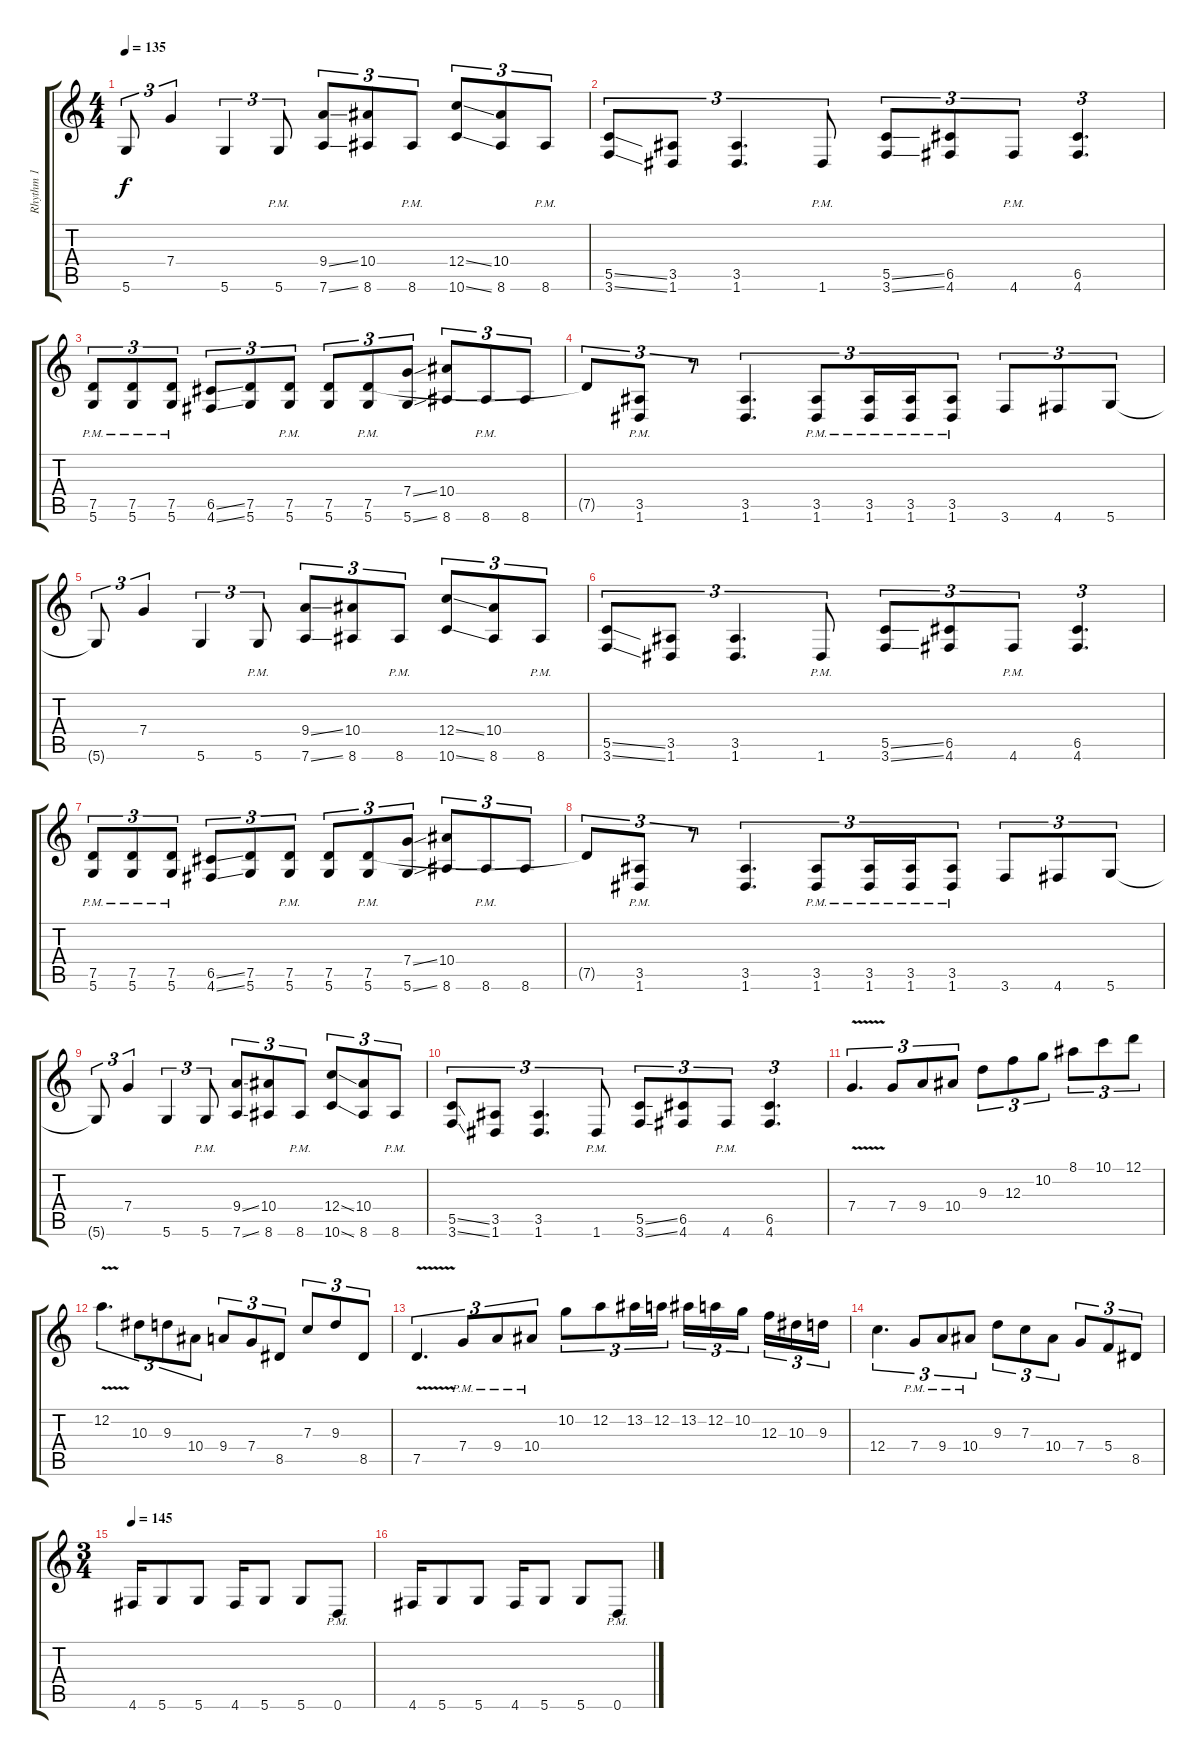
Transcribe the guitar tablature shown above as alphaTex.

\track ("Rhythm 1" "Rhythm 1") {instrument distortionguitar}
\staff {score tabs}
\tuning (D4 A3 F3 C3 G2 D2) {hide}
\ts (4 4)
\tempo 135
\clef g2
\ks c
5.6{t}.8{tu (3 2) dy f} 7.4.4{tu (3 2)} 5.6.4{tu (3 2)} 5.6{pm}.8{tu (3 2)} (9.4{ss} 7.6{ss}).8{tu (3 2)} (10.4 8.6).8{tu (3 2)} 8.6{pm}.8{tu (3 2)} (12.4{ss} 10.6{ss}).8{tu (3 2)} (10.4 8.6).8{tu (3 2)} 8.6{pm}.8{tu (3 2)} |
(5.5{ss} 3.6{ss}).8{tu (3 2)} (3.5 1.6).8{tu (3 2)} (3.5 1.6).4{d tu (3 2)} 1.6{pm}.8{tu (3 2)} (5.5{ss} 3.6{ss}).8{tu (3 2)} (6.5 4.6).8{tu (3 2)} 4.6{pm}.8{tu (3 2)} (6.5 4.6).4{d tu (3 2)} |
(7.5{pm} 5.6{pm}).8{tu (3 2)} (7.5{pm} 5.6{pm}).8{tu (3 2)} (7.5{pm} 5.6{pm}).8{tu (3 2)} (6.5{ss} 4.6{ss}).8{tu (3 2)} (7.5 5.6).8{tu (3 2)} (7.5{pm} 5.6{pm}).8{tu (3 2)} (7.5 5.6).8{tu (3 2)} (7.5{pm} 5.6{pm}).8{tu (3 2)} (7.4{ss} 5.6{ss}).8{tu (3 2)} (10.4 8.6).8{tu (3 2)} 8.6{pm}.8{tu (3 2)} 8.6.8{tu (3 2)} |
7.5{t}.8{tu (3 2)} (3.5{pm} 1.6{pm}).8{tu (3 2)} r.8{tu (3 2)} (3.5 1.6).4{d tu (3 2)} (3.5{pm} 1.6{pm}).8{tu (3 2)} (3.5{pm} 1.6{pm}).16{tu (3 2)} (3.5{pm} 1.6{pm}).16{tu (3 2)} (3.5{pm} 1.6{pm}).8{tu (3 2)} 3.6.8{tu (3 2)} 4.6.8{tu (3 2)} 5.6.8{tu (3 2)} |
5.6{t}.8{tu (3 2)} 7.4.4{tu (3 2)} 5.6.4{tu (3 2)} 5.6{pm}.8{tu (3 2)} (9.4{ss} 7.6{ss}).8{tu (3 2)} (10.4 8.6).8{tu (3 2)} 8.6{pm}.8{tu (3 2)} (12.4{ss} 10.6{ss}).8{tu (3 2)} (10.4 8.6).8{tu (3 2)} 8.6{pm}.8{tu (3 2)} |
(5.5{ss} 3.6{ss}).8{tu (3 2)} (3.5 1.6).8{tu (3 2)} (3.5 1.6).4{d tu (3 2)} 1.6{pm}.8{tu (3 2)} (5.5{ss} 3.6{ss}).8{tu (3 2)} (6.5 4.6).8{tu (3 2)} 4.6{pm}.8{tu (3 2)} (6.5 4.6).4{d tu (3 2)} |
(7.5{pm} 5.6{pm}).8{tu (3 2)} (7.5{pm} 5.6{pm}).8{tu (3 2)} (7.5{pm} 5.6{pm}).8{tu (3 2)} (6.5{ss} 4.6{ss}).8{tu (3 2)} (7.5 5.6).8{tu (3 2)} (7.5{pm} 5.6{pm}).8{tu (3 2)} (7.5 5.6).8{tu (3 2)} (7.5{pm} 5.6{pm}).8{tu (3 2)} (7.4{ss} 5.6{ss}).8{tu (3 2)} (10.4 8.6).8{tu (3 2)} 8.6{pm}.8{tu (3 2)} 8.6.8{tu (3 2)} |
7.5{t}.8{tu (3 2)} (3.5{pm} 1.6{pm}).8{tu (3 2)} r.8{tu (3 2)} (3.5 1.6).4{d tu (3 2)} (3.5{pm} 1.6{pm}).8{tu (3 2)} (3.5{pm} 1.6{pm}).16{tu (3 2)} (3.5{pm} 1.6{pm}).16{tu (3 2)} (3.5{pm} 1.6{pm}).8{tu (3 2)} 3.6.8{tu (3 2)} 4.6.8{tu (3 2)} 5.6.8{tu (3 2)} |
5.6{t}.8{tu (3 2)} 7.4.4{tu (3 2)} 5.6.4{tu (3 2)} 5.6{pm}.8{tu (3 2)} (9.4{ss} 7.6{ss}).8{tu (3 2)} (10.4 8.6).8{tu (3 2)} 8.6{pm}.8{tu (3 2)} (12.4{ss} 10.6{ss}).8{tu (3 2)} (10.4 8.6).8{tu (3 2)} 8.6{pm}.8{tu (3 2)} |
(5.5{ss} 3.6{ss}).8{tu (3 2)} (3.5 1.6).8{tu (3 2)} (3.5 1.6).4{d tu (3 2)} 1.6{pm}.8{tu (3 2)} (5.5{ss} 3.6{ss}).8{tu (3 2)} (6.5 4.6).8{tu (3 2)} 4.6{pm}.8{tu (3 2)} (6.5 4.6).4{d tu (3 2)} |
7.4{v}.4{d tu (3 2)} 7.4.8{tu (3 2)} 9.4.8{tu (3 2)} 10.4.8{tu (3 2)} 9.3.8{tu (3 2)} 12.3.8{tu (3 2)} 10.2.8{tu (3 2)} 8.1.8{tu (3 2)} 10.1.8{tu (3 2)} 12.1.8{tu (3 2)} |
12.2{v}.4{d tu (3 2)} 10.3.8{tu (3 2)} 9.3.8{tu (3 2)} 10.4.8{tu (3 2)} 9.4.8{tu (3 2)} 7.4.8{tu (3 2)} 8.5.8{tu (3 2)} 7.3.8{tu (3 2)} 9.3.8{tu (3 2)} 8.5.8{tu (3 2)} |
7.5{v}.4{d tu (3 2)} 7.4{pm}.8{tu (3 2)} 9.4{pm}.8{tu (3 2)} 10.4{pm}.8{tu (3 2)} 10.2.8{tu (3 2)} 12.2.8{tu (3 2)} 13.2.16{tu (3 2)} 12.2.16{tu (3 2)} 13.2.16{tu (3 2)} 12.2.16{tu (3 2)} 10.2.16{tu (3 2)} 12.3.16{tu (3 2)} 10.3.16{tu (3 2)} 9.3.16{tu (3 2)} |
12.4.4{d tu (3 2)} 7.4{pm}.8{tu (3 2)} 9.4{pm}.8{tu (3 2)} 10.4{pm}.8{tu (3 2)} 9.3.8{tu (3 2)} 7.3.8{tu (3 2)} 10.4.8{tu (3 2)} 7.4.8{tu (3 2)} 5.4.8{tu (3 2)} 8.5.8{tu (3 2)} |
\ts (3 4)
\tempo 145
4.6.16 5.6.8 5.6.8 4.6.16 5.6.8 5.6.8 0.6{pm}.8 |
4.6.16 5.6.8 5.6.8 4.6.16 5.6.8 5.6.8 0.6{pm}.8
